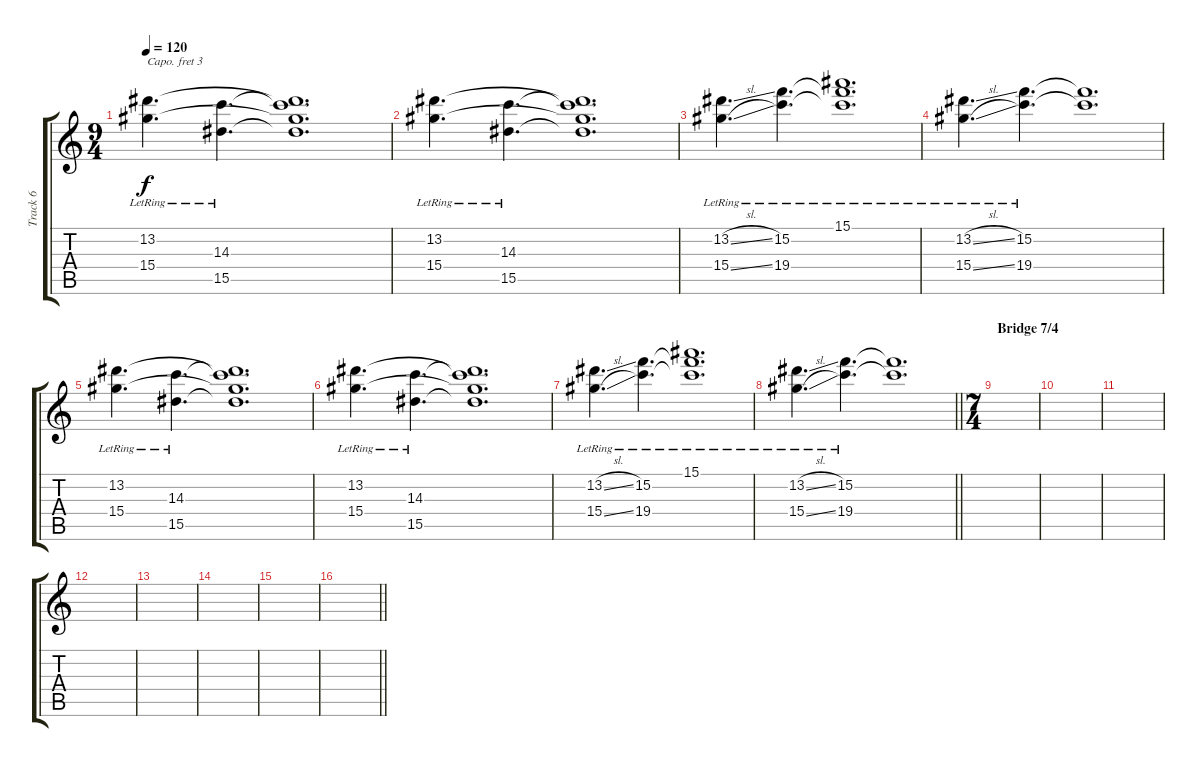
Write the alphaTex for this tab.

\track ("Track 6" "Track 6") {instrument electricguitarjazz}
\staff {score tabs}
\capo 3
\tuning (E4 B3 G3 D3 A2 E2) {hide}
\ts (9 4)
\tempo 120
\clef g2
\ks c
(13.2{lr} 15.4{lr}).4{d dy f} (14.3{lr} 15.5{lr}).4{d} (13.2{t} 14.3{t} 15.4{t} 15.5{t}).1{d} |
(13.2{lr} 15.4{lr}).4{d} (14.3{lr} 15.5{lr}).4{d} (13.2{t} 14.3{t} 15.4{t} 15.5{t}).1{d} |
(13.2{sl lr} 15.4{sl lr}).4{d} (15.2{lr} 19.4{lr}).4{d} (15.1{lr} 15.2{t} 19.4{t}).1{d} |
(13.2{sl lr} 15.4{sl lr}).4{d} (15.2{lr} 19.4{lr}).4{d} (15.2{t} 19.4{t}).1{d} |
(13.2{lr} 15.4{lr}).4{d} (14.3{lr} 15.5{lr}).4{d} (13.2{t} 14.3{t} 15.4{t} 15.5{t}).1{d} |
(13.2{lr} 15.4{lr}).4{d} (14.3{lr} 15.5{lr}).4{d} (13.2{t} 14.3{t} 15.4{t} 15.5{t}).1{d} |
(13.2{sl lr} 15.4{sl lr}).4{d} (15.2{lr} 19.4{lr}).4{d} (15.1{lr} 15.2{t} 19.4{t}).1{d} |
\barLineRight lightlight
(13.2{sl lr} 15.4{sl lr}).4{d} (15.2{lr} 19.4{lr}).4{d} (15.2{t} 19.4{t}).1{d} |
\ts (7 4)
\section ("" "Bridge 7/4")
|
|
|
|
|
|
|
\barLineRight lightlight
